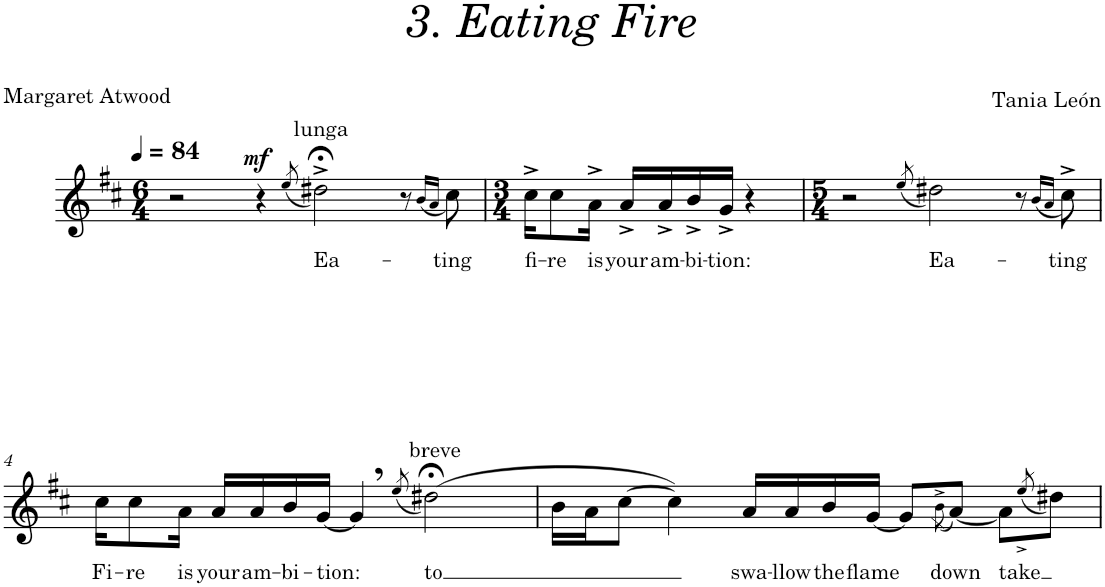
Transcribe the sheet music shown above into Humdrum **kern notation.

**kern	**text	**dynam
*part1	*part1	*part1
*staff1	*staff1	*staff1
*I"Soprano	*	*
*I'S.	*	*
*clefG2	*	*
*k[f#c#]	*	*
*M6/4	*	*
*MM84	*	*
=1	=1	=1
2r	.	.
!	!	!LO:DY:a
4r	.	mf
(8qee/	.	.
!LO:TX:a:t=lunga	!	!
!	!LO:LY:b	!
2dd#X;<^\)	Ea-	.
8r	.	.
(16qb/LL	.	.
16qa/JJ)	.	.
!	!LO:LY:b	!
8cc#\	ting	.
=2	=2	=2
*M3/4	*	*
!	!LO:LY:b	!
16cc#^\KL	fi-	.
!	!LO:LY:b	!
8cc#\	-re	.
!	!LO:LY:b	!
16a^\Jk	is	.
!	!LO:LY:b	!
16a^/LL	your	.
!	!LO:LY:b	!
16a^/	am-	.
!	!LO:LY:b	!
16b^/	-bi-	.
!	!LO:LY:b	!
16g^/JJ	-tion:	.
4r	.	.
=3	=3	=3
*M5/4	*	*
2r	.	.
(8qee/	.	.
!	!LO:LY:b	!
2dd#X\)	Ea-	.
8r	.	.
(16qb/LL	.	.
16qa/JJ)	.	.
!	!LO:LY:b	!
8cc#^\	-ting	.
!!LO:LB:g=z
=4	=4	=4
!	!LO:LY:b	!
16cc#\KL	Fi-	.
!	!LO:LY:b	!
8cc#\	-re	.
!	!LO:LY:b	!
16a\Jk	is	.
!	!LO:LY:b	!
16a/LL	your	.
!	!LO:LY:b	!
16a/	am-	.
!	!LO:LY:b	!
16b/	-bi-	.
!	!LO:LY:b	!
[16g/JJ	-tion:	.
4g,/]	.	.
((8qee/	.	.
!LO:TX:a:t=breve	!	!
!	!LO:LY:b	!
2dd#X;<\)	to	.
=5	=5	=5
16b\LL	.	.
16a\J	.	.
[8cc#\J	.	.
4cc#\])	.	.
!	!LO:LY:b	!
16a/LL	swa-	.
!	!LO:LY:b	!
16a/	-llow	.
!	!LO:LY:b	!
16b/	the	.
!	!LO:LY:b	!
[16g/JJ	flame	.
8g/L]	.	.
(<8qb^\	.	.
!	!LO:LY:b	!
[<8a/J)	down	.
!	!LO:LY:b	!
8a\L]	take	.
(8qee^/	.	.
8dd#X\J)	.	.
=	=	=
*-	*-	*-
